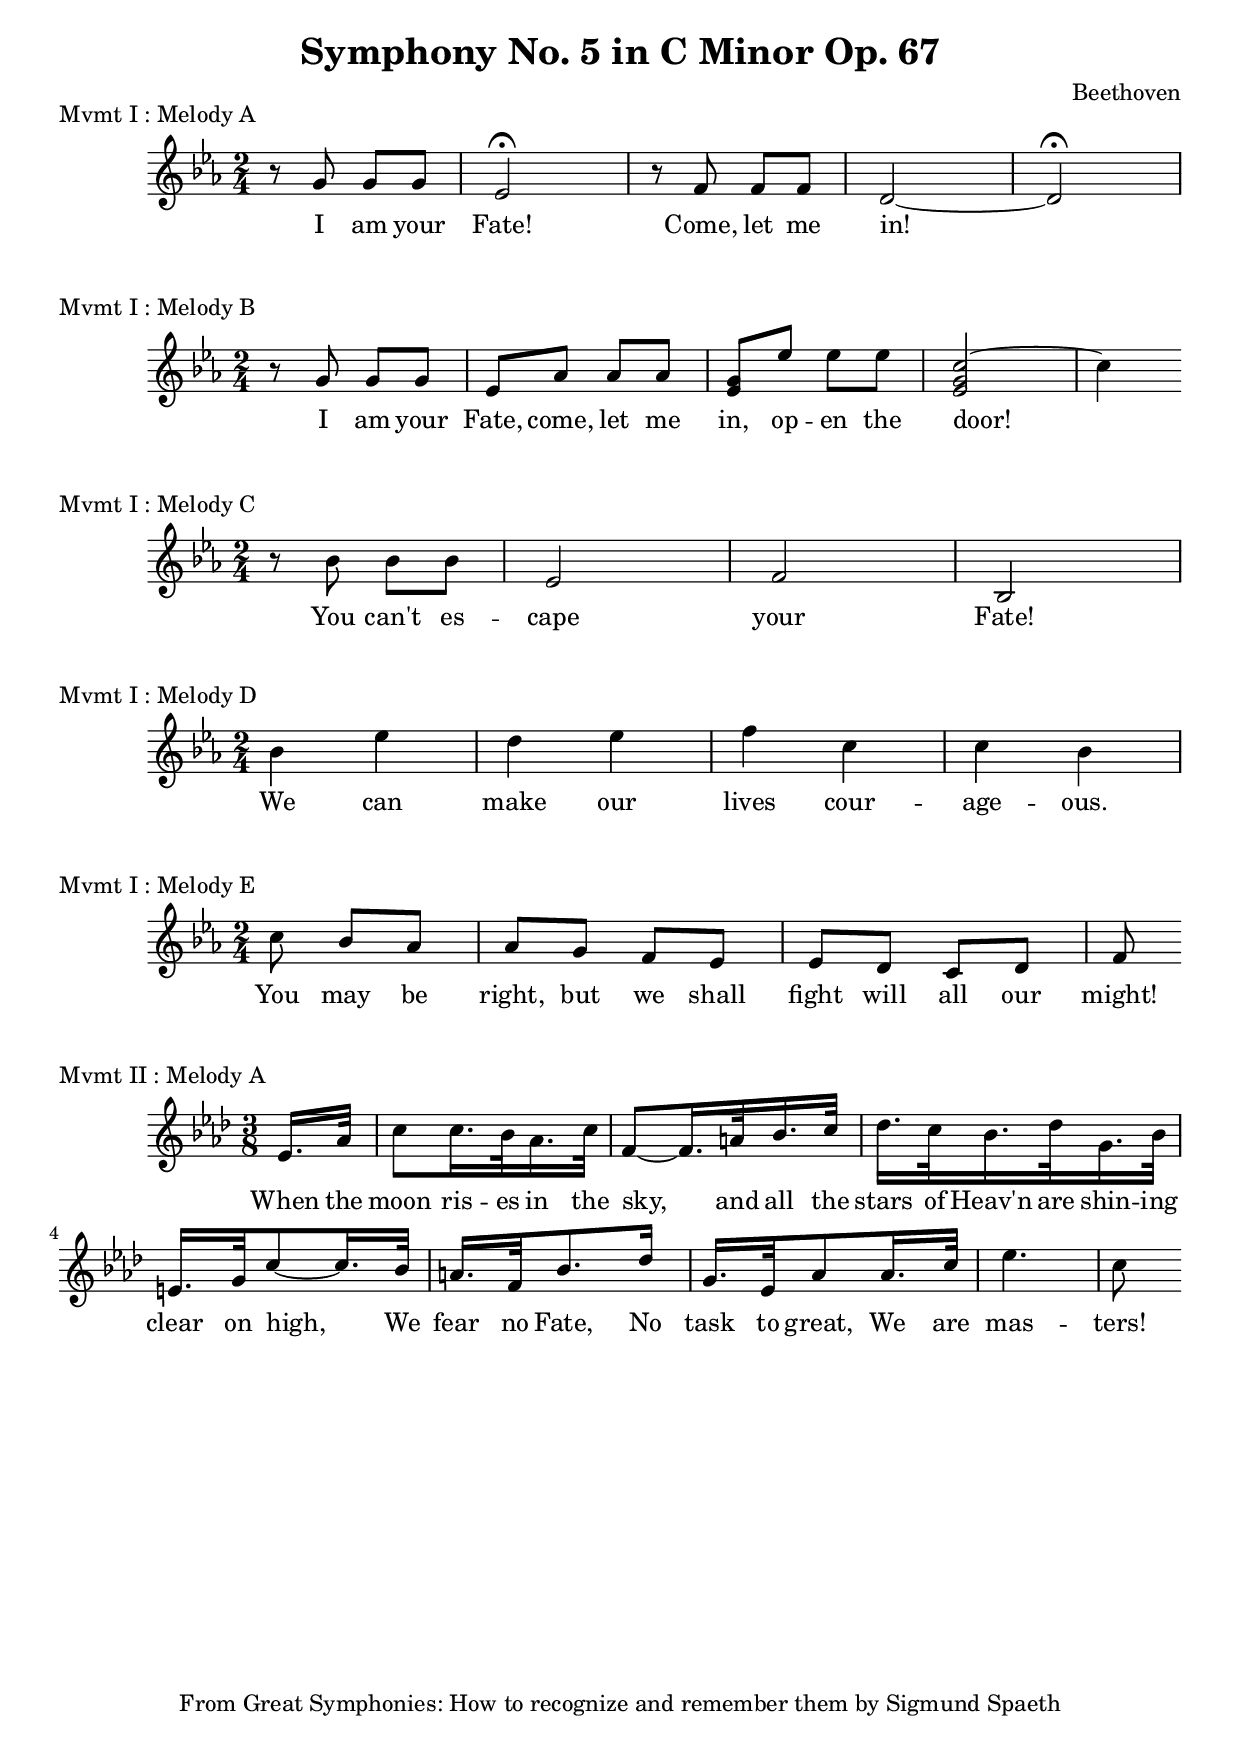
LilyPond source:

% Beethoven Symphony No. 4
\version "2.18.2"
% Melody definitions for movements of
% Beethovens's 5th Symphony (beethoven-005)

% Movement I Melody A {{{
melody_ia = <<
    \relative c'' {
        \clef "treble"
        \key c \minor
        \time 2/4
        r8 g g g | ees2\fermata | r8 f f f | d2~ | d2\fermata |
    }
    \addlyrics {
        I am your Fate! Come, let me in!
    }
>> % }}}

% Movement I Melody B {{{
melody_ib = <<
    \relative c'' {
        \clef "treble"
        \key c \minor
        \time 2/4
        r8 g g g | ees8 aes aes aes | <g ees>8 ees' ees ees | <c g ees>2~ | c4
    }
    \addlyrics {
        I am your Fate, come, let me in, op -- en the door!
    }
>> % }}}

% Movement I Melody C {{{
melody_ic = <<
    \relative c'' {
        \clef "treble"
        \key c \minor
        \time 2/4
        r8 bes bes bes | ees,2 | f2 | bes,2 |
    }
    \addlyrics {
        You can't es -- cape your Fate!
    }
>> % }}}

% Movement I Melody D {{{
melody_id = <<
    \relative c'' {
        \clef "treble"
        \key c \minor
        \time 2/4
        bes4 ees | d4 ees | f4 c | c4 bes |
    }
    \addlyrics {
        We can make our lives cour -- age -- ous.
    }
>> % }}}

% Movement I Melody E {{{
melody_ie = <<
    \relative c'' {
        \clef "treble"
        \key c \minor
        \time 2/4
        \partial 4. c8 bes aes |
        aes8 g f ees | ees8 d c d | f
    }
    \addlyrics {
        You may be right, but we shall fight will all our might!
    }
>> % }}}

% Movement II Melody A {{{
melody_iia = <<
    \relative c' {
        \clef "treble"
        \key aes \major
        \time 3/8
        \partial 8 ees16. aes32 |
        c8 c16. bes32 aes16. c32 |
        f,8~ f16. a32 bes16. c32 |
        des16. c32 bes16. des32 g,16. bes32 |
        e,16. g32 c8~ c16. bes32 |
        a16. f32 bes8. des16 |
        g,16. ees32 aes8 aes16. c32 | ees4. | c8
    }
    \addlyrics {
        When the moon ris -- es in the sky,
        and all the stars of Heav'n are shin -- ing
        clear on high, We fear no Fate,
        No task to great, We are mas -- ters!
    }
>> % }}}


\header {
    title = "Symphony No. 5 in C Minor Op. 67"
    composer = "Beethoven"
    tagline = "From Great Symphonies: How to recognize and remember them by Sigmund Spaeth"
}
\layout { ragged-right = ##f }

\score { \header {piece = "Mvmt I : Melody A"} \melody_ia }
\score { \header {piece = "Mvmt I : Melody B"} \melody_ib }
\score { \header {piece = "Mvmt I : Melody C"} \melody_ic }
\score { \header {piece = "Mvmt I : Melody D"} \melody_id }
\score { \header {piece = "Mvmt I : Melody E"} \melody_ie }
\score { \header {piece = "Mvmt II : Melody A"} \melody_iia }
